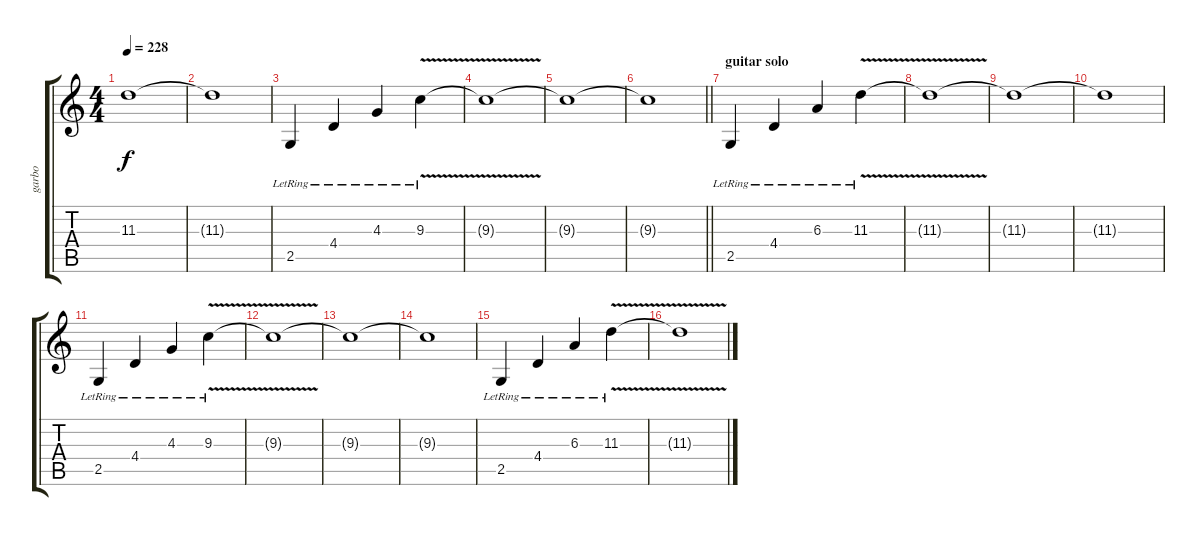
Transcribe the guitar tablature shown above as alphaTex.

\track ("garbo" "garbo") {instrument overdrivenguitar}
\staff {score tabs}
\tuning (C4 G3 Eb3 Bb2 F2 C2) {hide}
\ts (4 4)
\tempo 228
\clef g2
\ks c
11.3{t}.1{dy f} |
11.3{t}.1 |
2.5{lr}.4 4.4{lr}.4 4.3{lr}.4 9.3{v lr}.4 |
9.3{t}.1 |
9.3{t}.1 |
\barLineRight lightlight
9.3{t}.1 |
\section ("" "guitar solo")
2.5{lr}.4 4.4{lr}.4 6.3{lr}.4 11.3{v lr}.4 |
11.3{t}.1 |
11.3{t}.1 |
11.3{t}.1 |
2.5{lr}.4 4.4{lr}.4 4.3{lr}.4 9.3{v lr}.4 |
9.3{t}.1 |
9.3{t}.1 |
9.3{t}.1 |
2.5{lr}.4 4.4{lr}.4 6.3{lr}.4 11.3{v lr}.4 |
11.3{t}.1
